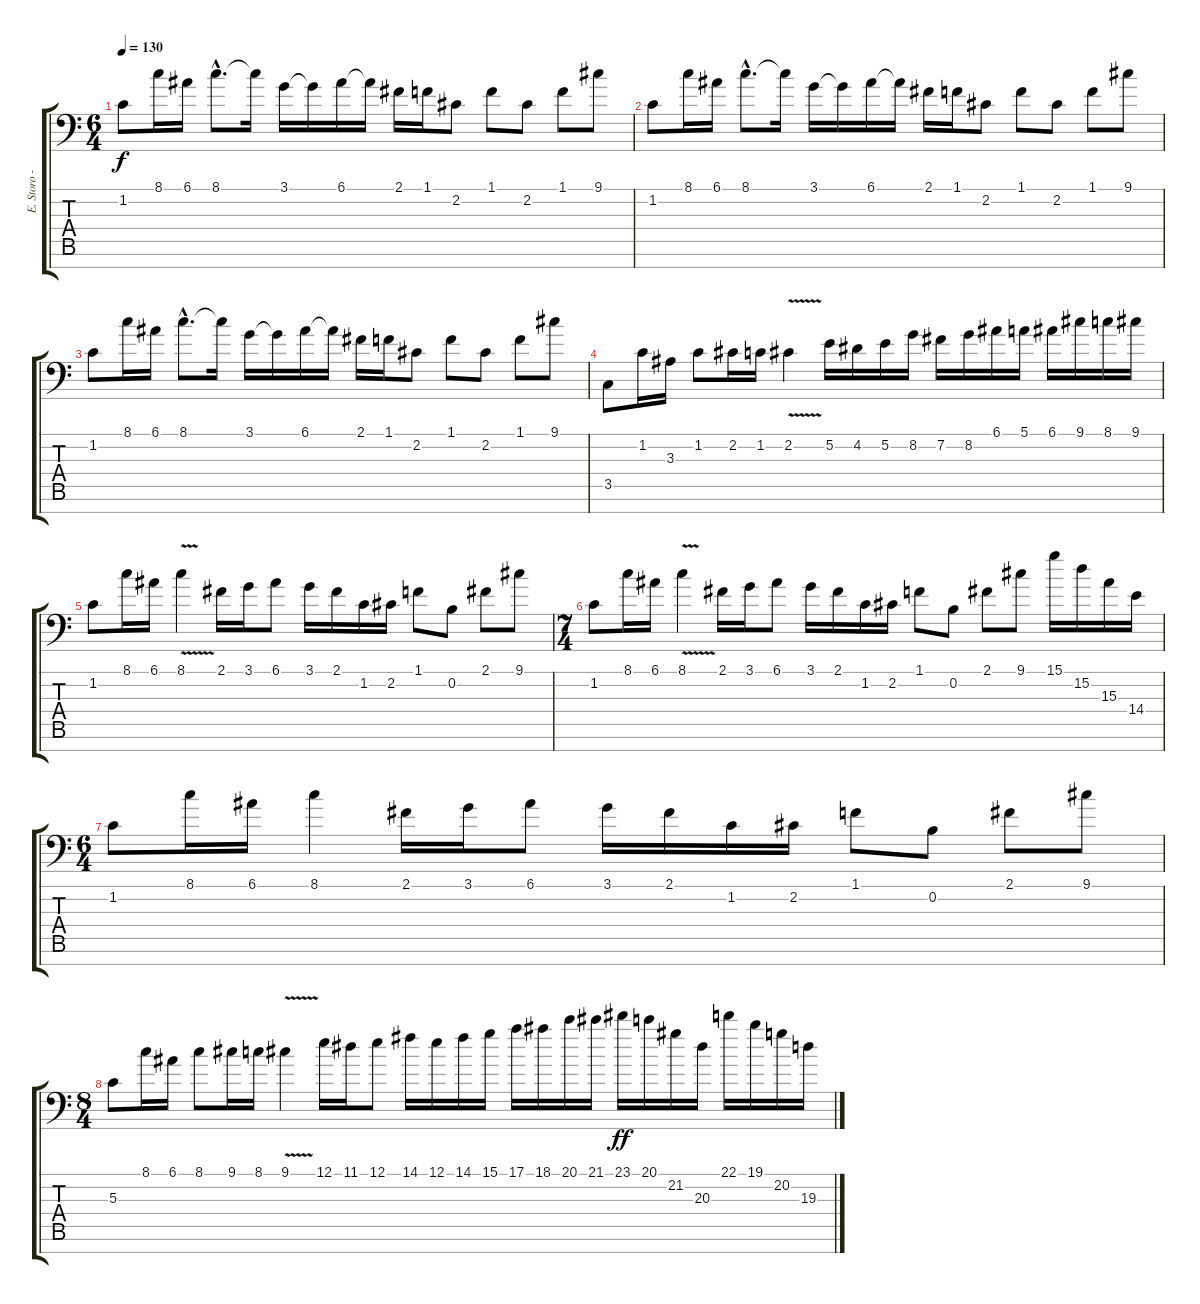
\track ("E. Storo - Keyboard" "E. Storo -") {instrument lead2sawtooth}
\staff {score tabs}
\tuning (E4 B3 G3 D3 A2 E2 D1) {hide}
\ts (6 4)
\tempo 130
\clef f4
\ks c
1.2.8{dy f instrument drawbarorgan} 8.1.16 6.1.16 8.1{hac}.8{d} 8.1{t}.16 3.1.16 3.1{t}.16 6.1.16 6.1{t}.16 2.1.16 1.1.16 2.2.8 1.1.8 2.2.8 1.1.8 9.1.8 |
1.2.8 8.1.16 6.1.16 8.1{hac}.8{d} 8.1{t}.16 3.1.16 3.1{t}.16 6.1.16 6.1{t}.16 2.1.16 1.1.16 2.2.8 1.1.8 2.2.8 1.1.8 9.1.8 |
1.2.8 8.1.16 6.1.16 8.1{hac}.8{d} 8.1{t}.16 3.1.16 3.1{t}.16 6.1.16 6.1{t}.16 2.1.16 1.1.16 2.2.8 1.1.8 2.2.8 1.1.8 9.1.8 |
3.5.8{volume 14} 1.2.16 3.3.16 1.2.8 2.2.16 1.2.16 2.2{v}.4 5.2.16 4.2.16 5.2.16 8.2.16 7.2.16 8.2.16 6.1.16 5.1.16 6.1.16 9.1.16 8.1.16 9.1.16 |
1.2.8{volume 11 instrument lead2sawtooth} 8.1.16 6.1.16 8.1{v}.4 2.1.16 3.1.16 6.1.8 3.1.16 2.1.16 1.2.16 2.2.16 1.1.8 0.2.8 2.1.8 9.1.8 |
\ts (7 4)
1.2.8 8.1.16 6.1.16 8.1{v}.4 2.1.16 3.1.16 6.1.8 3.1.16 2.1.16 1.2.16 2.2.16 1.1.8 0.2.8 2.1.8 9.1.8 15.1.16 15.2.16 15.3.16 14.4.16 |
\ts (6 4)
1.2.8 8.1.16 6.1.16 8.1.4 2.1.16 3.1.16 6.1.8 3.1.16 2.1.16 1.2.16 2.2.16 1.1.8 0.2.8 2.1.8 9.1.8 |
\ts (8 4)
5.3.8 8.1.16 6.1.16 8.1.8 9.1.16 8.1.16 9.1{v}.4 12.1.16 11.1.16 12.1.8 14.1.16 12.1.16 14.1.16 15.1.16 17.1.16 18.1.16 20.1.16 21.1.16 23.1.16{dy ff} 20.1.16 21.2.16 20.3.16 22.1.16 19.1.16 20.2.16 19.3.16
